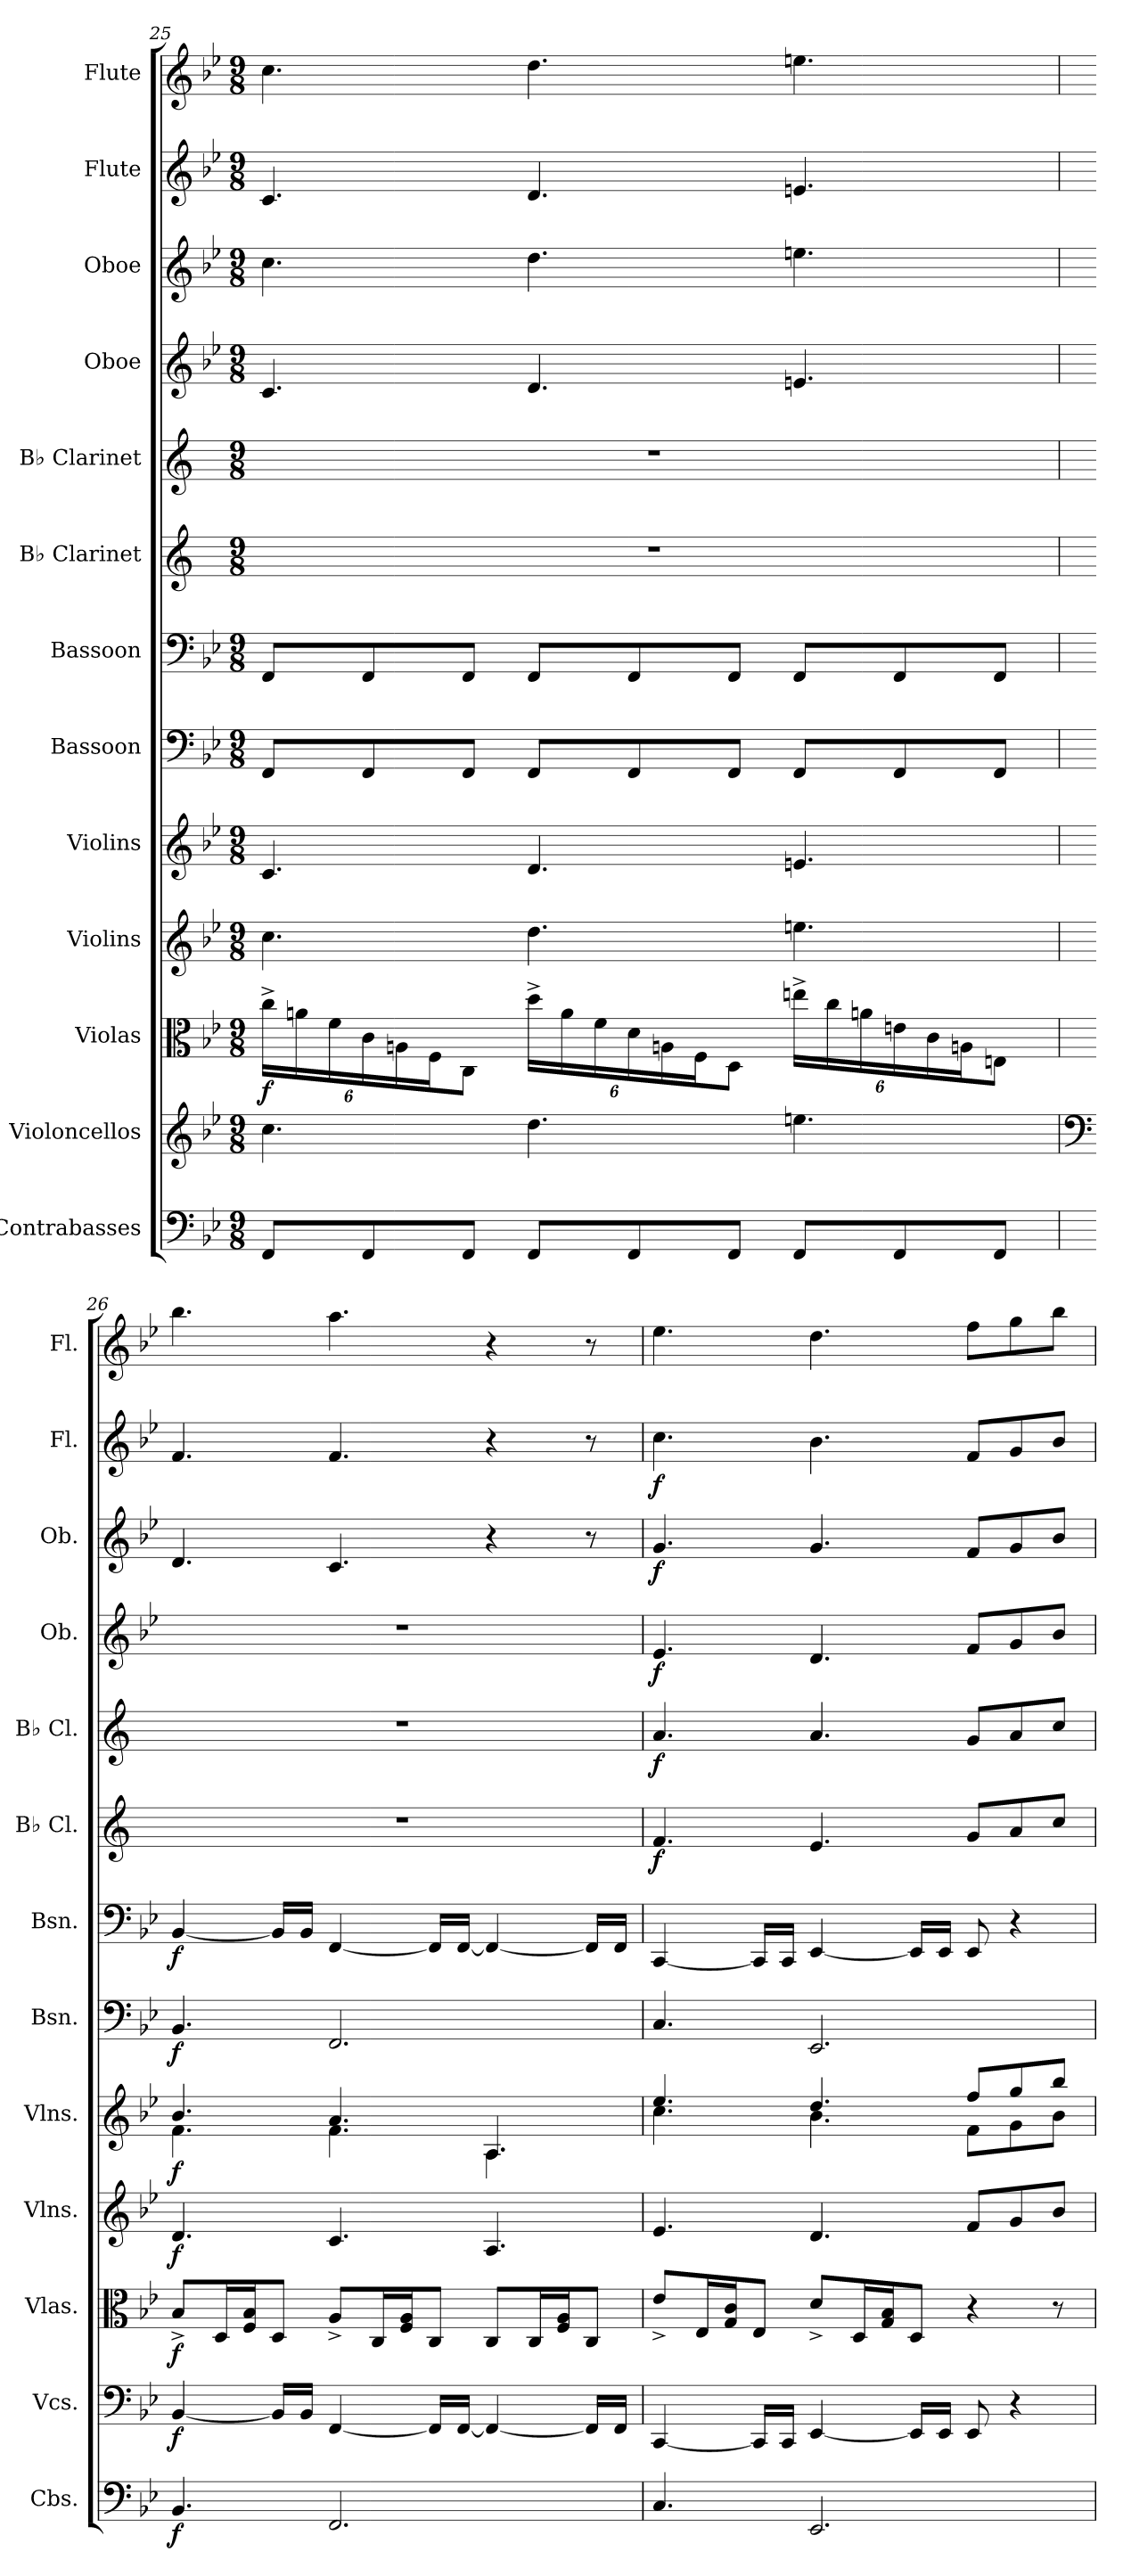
**kern	**dynam	**kern	**dynam	**kern	**dynam	**kern	**dynam	**kern	**dynam	**kern	**dynam	**kern	**dynam	**kern	**dynam	**kern	**dynam	**kern	**dynam	**kern	**dynam	**kern	**dynam	**kern
*part13	*part13	*part12	*part12	*part11	*part11	*part10	*part10	*part9	*part9	*part8	*part8	*part7	*part7	*part6	*part6	*part5	*part5	*part4	*part4	*part3	*part3	*part2	*part2	*part1
*staff13	*staff13	*staff12	*staff12	*staff11	*staff11	*staff10	*staff10	*staff9	*staff9	*staff8	*staff8	*staff7	*staff7	*staff6	*staff6	*staff5	*staff5	*staff4	*staff4	*staff3	*staff3	*staff2	*staff2	*staff1
*I"Contrabasses	*	*I"Violoncellos	*	*I"Violas	*	*I"Violins	*	*I"Violins	*	*I"Bassoon	*	*I"Bassoon	*	*I"B♭ Clarinet	*	*I"B♭ Clarinet	*	*I"Oboe	*	*I"Oboe	*	*I"Flute	*	*I"Flute
*I'Cbs.	*	*I'Vcs.	*	*I'Vlas.	*	*I'Vlns.	*	*I'Vlns.	*	*I'Bsn.	*	*I'Bsn.	*	*I'B♭ Cl.	*	*I'B♭ Cl.	*	*I'Ob.	*	*I'Ob.	*	*I'Fl.	*	*I'Fl.
!!LO:PB:g=z
*clefF4	*	*clefG2	*	*clefC3	*	*clefG2	*	*clefG2	*	*clefF4	*	*clefF4	*	*clefG2	*	*clefG2	*	*clefG2	*	*clefG2	*	*clefG2	*	*clefG2
*ITrd7c12	*	*	*	*	*	*	*	*	*	*	*	*	*	*ITrd1c2	*	*ITrd1c2	*	*	*	*	*	*	*	*
*k[b-e-]	*	*k[b-e-]	*	*k[b-e-]	*	*k[b-e-]	*	*k[b-e-]	*	*k[b-e-]	*	*k[b-e-]	*	*k[b-e-]	*	*k[b-e-]	*	*k[b-e-]	*	*k[b-e-]	*	*k[b-e-]	*	*k[b-e-]
*M9/8	*	*M9/8	*	*M9/8	*	*M9/8	*	*M9/8	*	*M9/8	*	*M9/8	*	*M9/8	*	*M9/8	*	*M9/8	*	*M9/8	*	*M9/8	*	*M9/8
*	*	*	*	*Xbrackettup	*	*	*	*	*	*	*	*	*	*	*	*	*	*	*	*	*	*	*	*
=25	=25	=25	=25	=25	=25	=25	=25	=25	=25	=25	=25	=25	=25	=25	=25	=25	=25	=25	=25	=25	=25	=25	=25	=25
!	!	!	!	!	!LO:DY:b	!	!	!	!	!	!	!	!	!	!	!	!	!	!	!	!	!	!	!
8FFF/L	.	4.cc\	.	24cc^\LL	f	4.cc\	.	4.c/	.	8FF/L	.	8FF/L	.	8%9r	.	8%9r	.	4.c/	.	4.cc\	.	4.c/	.	4.cc\
.	.	.	.	24an\	.	.	.	.	.	.	.	.	.	.	.	.	.	.	.	.	.	.	.	.
.	.	.	.	24f\	.	.	.	.	.	.	.	.	.	.	.	.	.	.	.	.	.	.	.	.
8FFF/	.	.	.	24c\	.	.	.	.	.	8FF/	.	8FF/	.	.	.	.	.	.	.	.	.	.	.	.
.	.	.	.	24An\	.	.	.	.	.	.	.	.	.	.	.	.	.	.	.	.	.	.	.	.
.	.	.	.	24F\J	.	.	.	.	.	.	.	.	.	.	.	.	.	.	.	.	.	.	.	.
8FFF/J	.	.	.	8C\J	.	.	.	.	.	8FF/J	.	8FF/J	.	.	.	.	.	.	.	.	.	.	.	.
8FFF/L	.	4.dd\	.	24dd^\LL	.	4.dd\	.	4.d/	.	8FF/L	.	8FF/L	.	.	.	.	.	4.d/	.	4.dd\	.	4.d/	.	4.dd\
.	.	.	.	24a\	.	.	.	.	.	.	.	.	.	.	.	.	.	.	.	.	.	.	.	.
.	.	.	.	24f\	.	.	.	.	.	.	.	.	.	.	.	.	.	.	.	.	.	.	.	.
8FFF/	.	.	.	24d\	.	.	.	.	.	8FF/	.	8FF/	.	.	.	.	.	.	.	.	.	.	.	.
.	.	.	.	24An\	.	.	.	.	.	.	.	.	.	.	.	.	.	.	.	.	.	.	.	.
.	.	.	.	24F\J	.	.	.	.	.	.	.	.	.	.	.	.	.	.	.	.	.	.	.	.
8FFF/J	.	.	.	8D\J	.	.	.	.	.	8FF/J	.	8FF/J	.	.	.	.	.	.	.	.	.	.	.	.
8FFF/L	.	4.een\	.	24een^\LL	.	4.een\	.	4.en/	.	8FF/L	.	8FF/L	.	.	.	.	.	4.en/	.	4.een\	.	4.en/	.	4.een\
.	.	.	.	24cc\	.	.	.	.	.	.	.	.	.	.	.	.	.	.	.	.	.	.	.	.
.	.	.	.	24an\	.	.	.	.	.	.	.	.	.	.	.	.	.	.	.	.	.	.	.	.
8FFF/	.	.	.	24en\	.	.	.	.	.	8FF/	.	8FF/	.	.	.	.	.	.	.	.	.	.	.	.
.	.	.	.	24c\	.	.	.	.	.	.	.	.	.	.	.	.	.	.	.	.	.	.	.	.
.	.	.	.	24An\J	.	.	.	.	.	.	.	.	.	.	.	.	.	.	.	.	.	.	.	.
8FFF/J	.	.	.	8En\J	.	.	.	.	.	8FF/J	.	8FF/J	.	.	.	.	.	.	.	.	.	.	.	.
=26	=26	=26	=26	=26	=26	=26	=26	=26	=26	=26	=26	=26	=26	=26	=26	=26	=26	=26	=26	=26	=26	=26	=26	=26
*	*	*clefF4	*	*	*	*	*	*	*	*	*	*	*	*	*	*	*	*	*	*	*	*	*	*
*	*	*	*	*	*	*	*	*^	*	*	*	*	*	*	*	*	*	*	*	*	*	*	*	*
!	!LO:DY:b	!	!LO:DY:b	!	!LO:DY:b	!	!LO:DY:b	!	!	!LO:DY:b	!	!LO:DY:b	!	!LO:DY:b	!	!	!	!	!	!	!	!	!	!	!
4.BBB-/	f	[4BB-/	f	8B-^/L	f	4.d/	f	4.b-/	4.f\	f	4.BB-/	f	[4BB-/	f	8%9r	.	8%9r	.	8%9r	.	4.d/	.	4.f/	.	4.bb-\
.	.	.	.	16D/L	.	.	.	.	.	.	.	.	.	.	.	.	.	.	.	.	.	.	.	.	.
.	.	.	.	16F/ 16B-/J	.	.	.	.	.	.	.	.	.	.	.	.	.	.	.	.	.	.	.	.	.
.	.	16BB-/LL]	.	8D/J	.	.	.	.	.	.	.	.	16BB-/LL]	.	.	.	.	.	.	.	.	.	.	.	.
.	.	16BB-/JJ	.	.	.	.	.	.	.	.	.	.	16BB-/JJ	.	.	.	.	.	.	.	.	.	.	.	.
2.FFF/	.	[4FF/	.	8A^/L	.	4.c/	.	4.a/	4.f\	.	2.FF/	.	[4FF/	.	.	.	.	.	.	.	4.c/	.	4.f/	.	4.aa\
.	.	.	.	16C/L	.	.	.	.	.	.	.	.	.	.	.	.	.	.	.	.	.	.	.	.	.
.	.	.	.	16F/ 16A/J	.	.	.	.	.	.	.	.	.	.	.	.	.	.	.	.	.	.	.	.	.
.	.	16FF/LL]	.	8C/J	.	.	.	.	.	.	.	.	16FF/LL]	.	.	.	.	.	.	.	.	.	.	.	.
.	.	[16FF/JJ	.	.	.	.	.	.	.	.	.	.	[16FF/JJ	.	.	.	.	.	.	.	.	.	.	.	.
.	.	4FF/_	.	8C/L	.	4.A/	.	4.A/	4.A\	.	.	.	4FF/_	.	.	.	.	.	.	.	4r	.	4r	.	4r
.	.	.	.	16C/L	.	.	.	.	.	.	.	.	.	.	.	.	.	.	.	.	.	.	.	.	.
.	.	.	.	16F/ 16A/J	.	.	.	.	.	.	.	.	.	.	.	.	.	.	.	.	.	.	.	.	.
.	.	16FF/LL]	.	8C/J	.	.	.	.	.	.	.	.	16FF/LL]	.	.	.	.	.	.	.	8r	.	8r	.	8r
.	.	16FF/JJ	.	.	.	.	.	.	.	.	.	.	16FF/JJ	.	.	.	.	.	.	.	.	.	.	.	.
!!LO:PB:g=z
=27	=27	=27	=27	=27	=27	=27	=27	=27	=27	=27	=27	=27	=27	=27	=27	=27	=27	=27	=27	=27	=27	=27	=27	=27	=27
!	!	!	!	!	!	!	!	!	!	!	!	!	!	!	!	!LO:DY:b	!	!LO:DY:b	!	!LO:DY:b	!	!LO:DY:b	!	!LO:DY:b	!
4.CC/	.	[4CC/	.	8e-^/L	.	4.e-/	.	4.ee-/	4.cc\	.	4.C/	.	[4CC/	.	4.e-/	f	4.g/	f	4.e-/	f	4.g/	f	4.cc\	f	4.ee-\
.	.	.	.	16E-/L	.	.	.	.	.	.	.	.	.	.	.	.	.	.	.	.	.	.	.	.	.
.	.	.	.	16G/ 16c/J	.	.	.	.	.	.	.	.	.	.	.	.	.	.	.	.	.	.	.	.	.
.	.	16CC/LL]	.	8E-/J	.	.	.	.	.	.	.	.	16CC/LL]	.	.	.	.	.	.	.	.	.	.	.	.
.	.	16CC/JJ	.	.	.	.	.	.	.	.	.	.	16CC/JJ	.	.	.	.	.	.	.	.	.	.	.	.
2.EEE-/	.	[4EE-/	.	8d^/L	.	4.d/	.	4.dd/	4.b-\	.	2.EE-/	.	[4EE-/	.	4.d/	.	4.g/	.	4.d/	.	4.g/	.	4.b-\	.	4.dd\
.	.	.	.	16D/L	.	.	.	.	.	.	.	.	.	.	.	.	.	.	.	.	.	.	.	.	.
.	.	.	.	16G/ 16B-/J	.	.	.	.	.	.	.	.	.	.	.	.	.	.	.	.	.	.	.	.	.
.	.	16EE-/LL]	.	8D/J	.	.	.	.	.	.	.	.	16EE-/LL]	.	.	.	.	.	.	.	.	.	.	.	.
.	.	16EE-/JJ	.	.	.	.	.	.	.	.	.	.	16EE-/JJ	.	.	.	.	.	.	.	.	.	.	.	.
.	.	8EE-/	.	4r	.	8f/L	.	8ff/L	8f\L	.	.	.	8EE-/	.	8f/L	.	8f/L	.	8f/L	.	8f/L	.	8f/L	.	8ff\L
.	.	4r	.	.	.	8g/	.	8gg/	8g\	.	.	.	4r	.	8g/	.	8g/	.	8g/	.	8g/	.	8g/	.	8gg\
.	.	.	.	8r	.	8b-/J	.	8bb-/J	8b-\J	.	.	.	.	.	8b-/J	.	8b-/J	.	8b-/J	.	8b-/J	.	8b-/J	.	8bb-\J
*	*	*	*	*	*	*	*	*v	*v	*	*	*	*	*	*	*	*	*	*	*	*	*	*	*	*
=	=	=	=	=	=	=	=	=	=	=	=	=	=	=	=	=	=	=	=	=	=	=	=	=
*-	*-	*-	*-	*-	*-	*-	*-	*-	*-	*-	*-	*-	*-	*-	*-	*-	*-	*-	*-	*-	*-	*-	*-	*-
